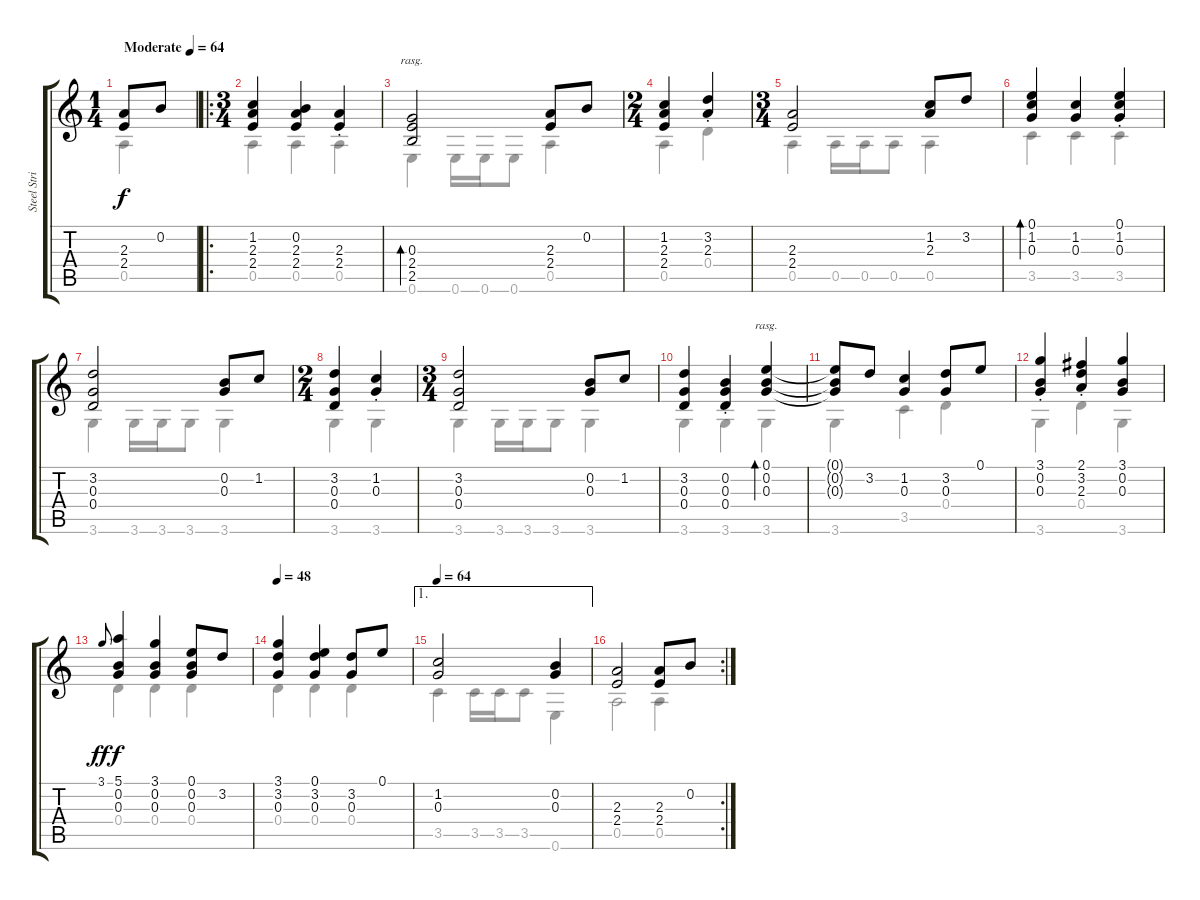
\track ("Steel String Guitar" "Steel Stri") {instrument acousticguitarsteel}
\staff {score tabs}
\tuning (E4 B3 G3 D3 A2 E2) {hide}
\voice
\ts (1 4)
\tempo (64 "Moderate")
\clef g2
\ks c
(2.3 2.4).8{dy f instrument acousticguitarsteel} 0.2.8 |
\ro
\ts (3 4)
(1.2 2.3 2.4).4 (0.2 2.3 2.4).4 (2.3{st} 2.4{st}).4 |
(0.3 2.4 2.5).2{bd 120 rasg ii} (2.3 2.4).8 0.2.8 |
\ts (2 4)
(1.2 2.3 2.4).4 (3.2{st} 2.3{st}).4 |
\ts (3 4)
(2.3 2.4).2 (1.2 2.3).8 3.2.8 |
(0.1 1.2 0.3).4{bd 120} (1.2 0.3).4 (0.1{st} 1.2{st} 0.3{st}).4 |
(3.2 0.3 0.4).2 (0.2 0.3).8 1.2.8 |
\ts (2 4)
(3.2 0.3 0.4).4 (1.2{st} 0.3{st}).4 |
\ts (3 4)
(3.2 0.3 0.4).2 (0.2 0.3).8 1.2.8 |
(3.2 0.3 0.4).4 (0.2{st} 0.3{st} 0.4{st}).4 (0.1 0.2 0.3).4{bd 120 rasg ii} |
(0.1{t} 0.2{t} 0.3{t}).8 3.2.8 (1.2 0.3).4 (3.2 0.3).8 0.1.8 |
(3.1{st} 0.2{st} 0.3{st}).4 (2.1{st} 3.2{st} 2.3{st}).4 (3.1 0.2 0.3).4 |
3.1.8{gr onbeat dy ff} (5.1 0.2 0.3).4{dy f} (3.1 0.2 0.3).4 (0.1 0.2 0.3).8 3.2.8 |
\tempo 48
(3.1 3.2 0.3).4 (0.1 3.2 0.3).4 (3.2 0.3).8 0.1.8 |
\ae 1
\tempo 64
(1.2 0.3).2 (0.2 0.3).4 |
\rc 2
(2.3 2.4).2 (2.3 2.4).8 0.2.8
\voice
\clef g2
\ottava regular
\simile none
\ks c
0.5.4{dy f} |
0.5.4 0.5.4 0.5.4 |
0.6.4 0.6.16 0.6.16 0.6.8 0.5.4 |
0.5.4 0.4.4 |
0.5.4 0.5.16 0.5.16 0.5.8 0.5.4 |
3.5.4 3.5.4 3.5.4 |
3.6.4 3.6.16 3.6.16 3.6.8 3.6.4 |
3.6.4 3.6.4 |
3.6.4 3.6.16 3.6.16 3.6.8 3.6.4 |
3.6.4 3.6.4 3.6.4 |
3.6.4 3.5.4 0.4.4 |
3.6.4 0.4.4 3.6.4 |
0.4.4 0.4.4 0.4.4 |
0.4.4 0.4.4 0.4.4 |
3.5.4 3.5.16 3.5.16 3.5.8 0.6.4 |
0.5.2 0.5.4
